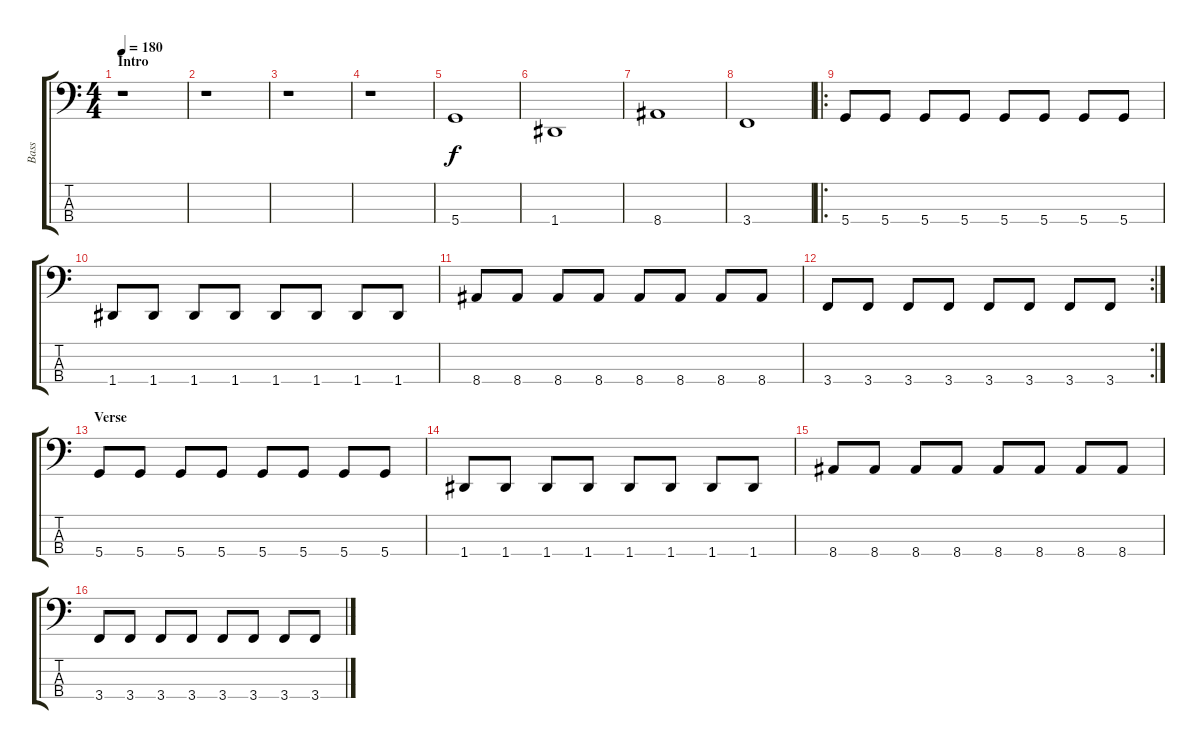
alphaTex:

\track ("Bass" "Bass") {instrument electricbasspick}
\staff {score tabs}
\tuning (G2 D2 A1 D1) {hide}
\ts (4 4)
\section ("" "Intro")
\tempo 180
\clef f4
\ks c
r.1{dy f instrument electricbasspick} |
r.1 |
r.1 |
r.1 |
5.4.1 |
1.4.1 |
8.4.1 |
3.4.1 |
\ro
5.4.8 5.4.8 5.4.8 5.4.8 5.4.8 5.4.8 5.4.8 5.4.8 |
1.4.8 1.4.8 1.4.8 1.4.8 1.4.8 1.4.8 1.4.8 1.4.8 |
8.4.8 8.4.8 8.4.8 8.4.8 8.4.8 8.4.8 8.4.8 8.4.8 |
\rc 2
3.4.8 3.4.8 3.4.8 3.4.8 3.4.8 3.4.8 3.4.8 3.4.8 |
\section ("" "Verse")
5.4.8 5.4.8 5.4.8 5.4.8 5.4.8 5.4.8 5.4.8 5.4.8 |
1.4.8 1.4.8 1.4.8 1.4.8 1.4.8 1.4.8 1.4.8 1.4.8 |
8.4.8 8.4.8 8.4.8 8.4.8 8.4.8 8.4.8 8.4.8 8.4.8 |
3.4.8 3.4.8 3.4.8 3.4.8 3.4.8 3.4.8 3.4.8 3.4.8
